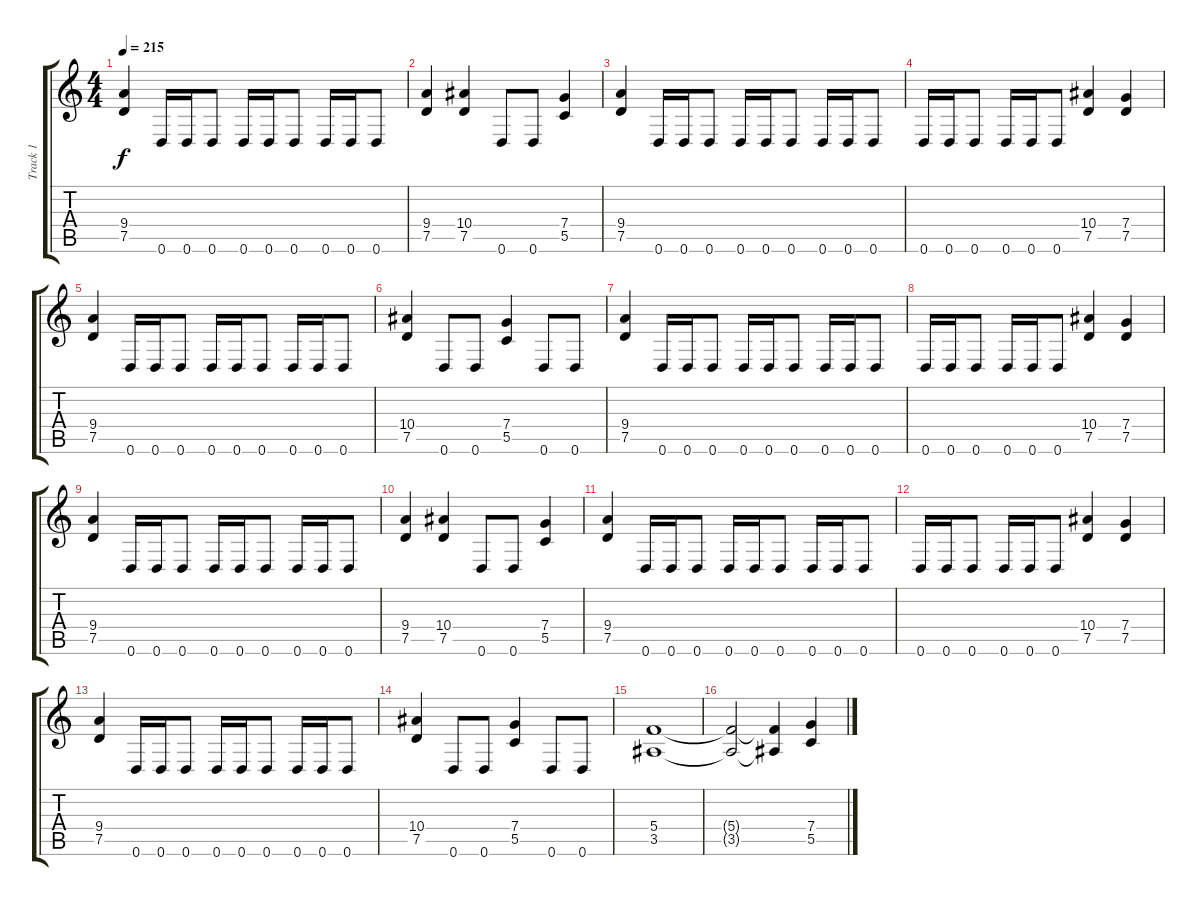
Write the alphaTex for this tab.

\track ("Track 1" "Track 1") {instrument distortionguitar}
\staff {score tabs}
\tuning (D4 A3 F3 C3 G2 D2) {hide}
\ts (4 4)
\tempo 215
\clef g2
\ks c
(9.4 7.5).4{dy f} 0.6.16 0.6.16 0.6.8 0.6.16 0.6.16 0.6.8 0.6.16 0.6.16 0.6.8 |
(9.4 7.5).4 (10.4 7.5).4 0.6.8 0.6.8 (7.4 5.5).4 |
(9.4 7.5).4 0.6.16 0.6.16 0.6.8 0.6.16 0.6.16 0.6.8 0.6.16 0.6.16 0.6.8 |
0.6.16 0.6.16 0.6.8 0.6.16 0.6.16 0.6.8 (10.4 7.5).4 (7.4 7.5).4 |
(9.4 7.5).4 0.6.16 0.6.16 0.6.8 0.6.16 0.6.16 0.6.8 0.6.16 0.6.16 0.6.8 |
(10.4 7.5).4 0.6.8 0.6.8 (7.4 5.5).4 0.6.8 0.6.8 |
(9.4 7.5).4 0.6.16 0.6.16 0.6.8 0.6.16 0.6.16 0.6.8 0.6.16 0.6.16 0.6.8 |
0.6.16 0.6.16 0.6.8 0.6.16 0.6.16 0.6.8 (10.4 7.5).4 (7.4 7.5).4 |
(9.4 7.5).4 0.6.16 0.6.16 0.6.8 0.6.16 0.6.16 0.6.8 0.6.16 0.6.16 0.6.8 |
(9.4 7.5).4 (10.4 7.5).4 0.6.8 0.6.8 (7.4 5.5).4 |
(9.4 7.5).4 0.6.16 0.6.16 0.6.8 0.6.16 0.6.16 0.6.8 0.6.16 0.6.16 0.6.8 |
0.6.16 0.6.16 0.6.8 0.6.16 0.6.16 0.6.8 (10.4 7.5).4 (7.4 7.5).4 |
(9.4 7.5).4 0.6.16 0.6.16 0.6.8 0.6.16 0.6.16 0.6.8 0.6.16 0.6.16 0.6.8 |
(10.4 7.5).4 0.6.8 0.6.8 (7.4 5.5).4 0.6.8 0.6.8 |
(5.4 3.5).1 |
(5.4{t} 3.5{t}).2 (5.4{t} 3.5{t}).4 (7.4 5.5).4
